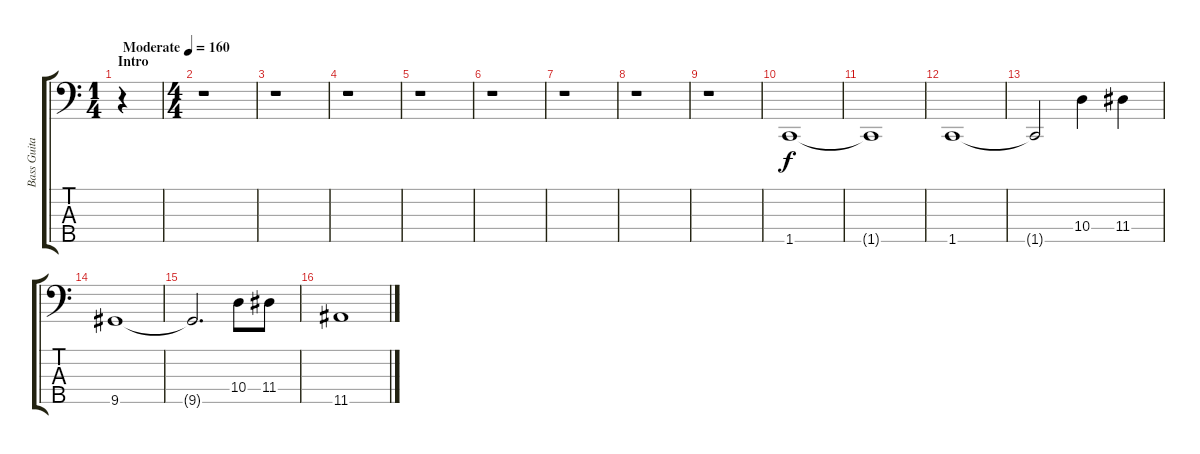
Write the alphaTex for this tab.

\track ("Bass Guitar" "Bass Guita") {instrument electricbassfinger}
\staff {score tabs}
\tuning (G2 D2 A1 E1 B0) {hide}
\ts (1 4)
\section ("" "Intro")
\tempo (160 "Moderate")
\clef f4
\ks c
r.4{dy f instrument electricbassfinger} |
\ts (4 4)
r.1 |
r.1 |
r.1 |
r.1 |
r.1 |
r.1 |
r.1 |
r.1 |
1.5.1 |
1.5{t}.1 |
1.5.1 |
1.5{t}.2 10.4.4 11.4.4 |
9.5.1 |
9.5{t}.2{d} 10.4.8 11.4.8 |
11.5.1
